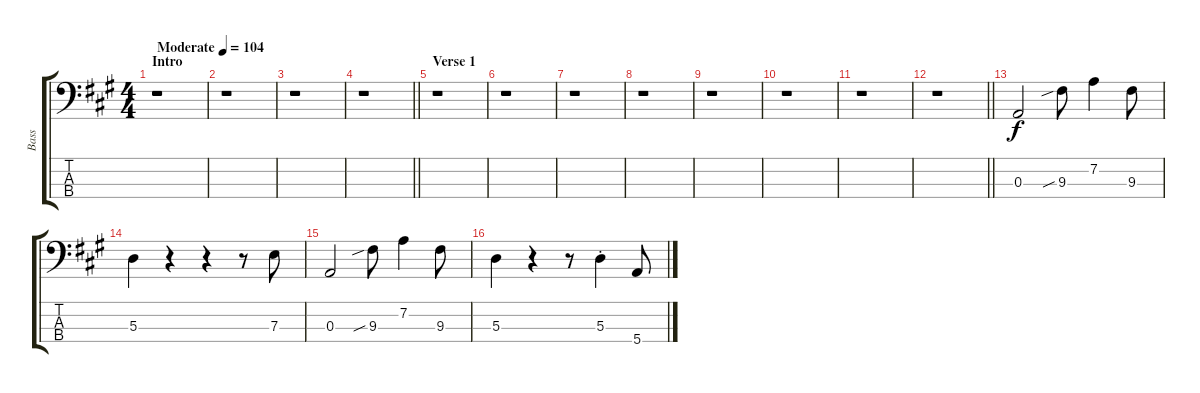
\track ("Bass" "Bass") {instrument electricbassfinger}
\staff {score tabs}
\tuning (G2 D2 A1 E1) {hide}
\ts (4 4)
\section ("" "Intro")
\tempo (104 "Moderate")
\clef f4
\ks a
r.1{dy f instrument electricbassfinger} |
r.1 |
r.1 |
\barLineRight lightlight
r.1 |
\section ("" "Verse 1")
r.1 |
r.1 |
r.1 |
r.1 |
r.1 |
r.1 |
r.1 |
\barLineRight lightlight
r.1 |
0.3.2 9.3{sib}.8 7.2.4 9.3.8 |
5.3.4 r.4 r.4 r.8 7.3.8 |
0.3.2 9.3{sib}.8 7.2.4 9.3.8 |
5.3.4 r.4 r.8 5.3{st}.4 5.4.8
